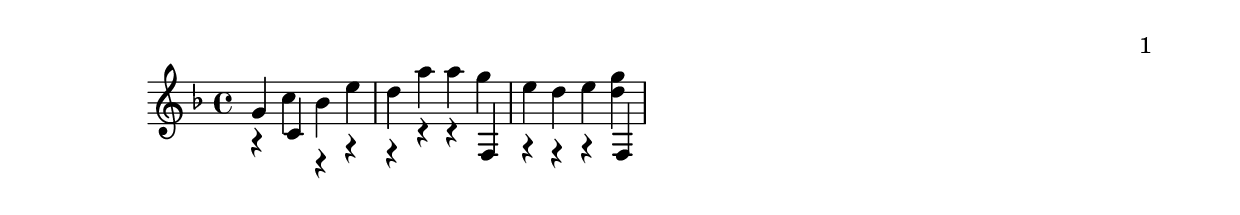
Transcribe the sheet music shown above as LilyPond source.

\version "2.16.2"

melody = \new Voice \relative c' {
  g' c bes e d a' a g e d e < g d >
}

bass = \new Voice \relative c' {
  r  c  r r r r r f, r r r f
}

\header {
  title = ""
  composer = ""
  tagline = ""
}

\paper {
  #(set-paper-size "a4")
  top-margin = 3\cm
  right-margin = 1.5\cm
  print-page-number = ##t
  print-first-page-number = ##t
}

\score{
  {
    \new Staff <<
      \key f \major
      \melody
      \bass
    >>
  }
  \layout{}
}
